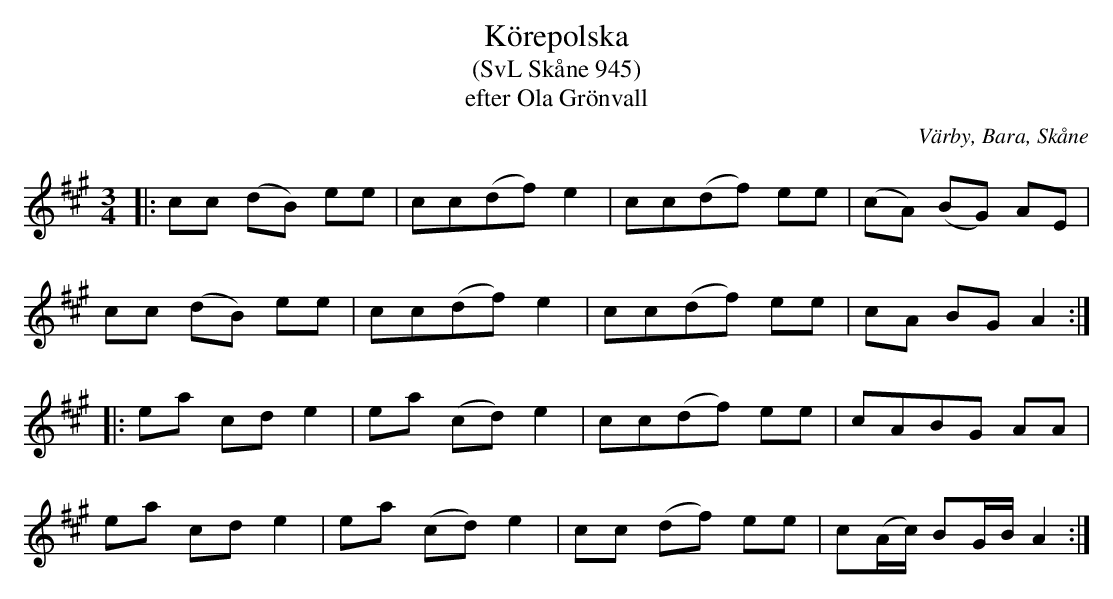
X:1
T:Körepolska
T:(SvL Skåne 945)
T:efter Ola Grönvall
O:Värby, Bara, Skåne
M:3/4
L:1/8
K:A
|: cc (dB) ee | cc(df) e2 | cc(df) ee | (cA) (BG) AE |
cc (dB) ee | cc(df) e2 | cc(df) ee | cA BG A2 :|
|: ea cd e2 | ea (cd) e2 | cc(df) ee | cABG AA |
ea cd e2 | ea (cd) e2 | cc (df) ee | c(A/c/) BG/B/ A2 :|
